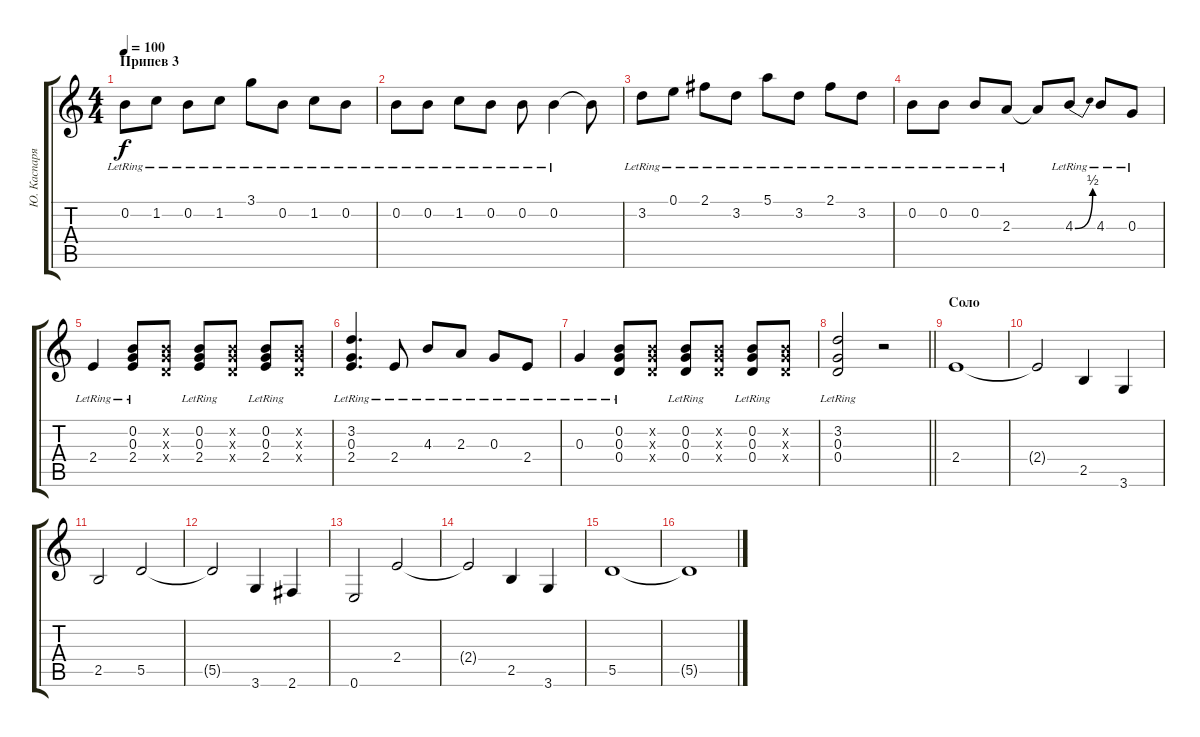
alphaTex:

\track ("Ю. Каспарян" "Ю. Каспаря") {instrument electricguitarclean}
\staff {score tabs}
\tuning (E4 B3 G3 D3 A2 E2) {hide}
\ts (4 4)
\section ("" "Припев 3")
\tempo 100
\clef g2
\ks c
0.2{lr}.8{dy f volume 10 instrument electricguitarclean} 1.2{lr}.8 0.2{lr}.8 1.2{lr}.8 3.1{lr}.8 0.2{lr}.8 1.2{lr}.8 0.2{lr}.8 |
0.2{lr}.8 0.2{lr}.8 1.2{lr}.8 0.2{lr}.8 0.2{lr}.8 0.2{lr}.4 0.2{t}.8 |
3.2{lr}.8 0.1{lr}.8 2.1{lr}.8 3.2{lr}.8 5.1{lr}.8 3.2{lr}.8 2.1{lr}.8 3.2{lr}.8 |
0.2{lr}.8 0.2{lr}.8 0.2{lr}.8 2.3{lr}.8 2.3{t}.8 4.3{be (bend 0 0 60 2) lr}.8{volume 14} 4.3{lr}.8{volume 10} 0.3{lr}.8 |
2.4{lr}.4 (0.2{lr} 0.3{lr} 2.4{lr}).8{volume 9 instrument electricguitarmuted} (0.2{x} 0.3{x} 0.4{x}).8 (0.2{lr} 0.3{lr} 2.4{lr}).8 (0.2{x} 0.3{x} 0.4{x}).8 (0.2{lr} 0.3{lr} 2.4{lr}).8 (0.2{x} 0.3{x} 0.4{x}).8 |
(3.2{lr} 0.3{lr} 2.4{lr}).4{d} 2.4{lr}.8{volume 12 instrument electricguitarclean} 4.3{lr}.8 2.3{lr}.8 0.3{lr}.8 2.4{lr}.8 |
0.3{lr}.4 (0.2{lr} 0.3{lr} 0.4{lr}).8{volume 9 instrument electricguitarmuted} (0.2{x} 0.3{x} 0.4{x}).8 (0.2{lr} 0.3{lr} 0.4{lr}).8 (0.2{x} 0.3{x} 0.4{x}).8 (0.2{lr} 0.3{lr} 0.4{lr}).8 (0.2{x} 0.3{x} 0.4{x}).8 |
\barLineRight lightlight
(3.2{lr} 0.3{lr} 0.4{lr}).2 r.2 |
\section ("" "Соло")
2.4.1{volume 15 instrument distortionguitar} |
2.4{t}.2 2.5.4 3.6.4 |
2.5.2 5.5.2 |
5.5{t}.2 3.6.4 2.6.4 |
0.6.2 2.4.2 |
2.4{t}.2 2.5.4 3.6.4 |
5.5.1 |
5.5{t}.1
